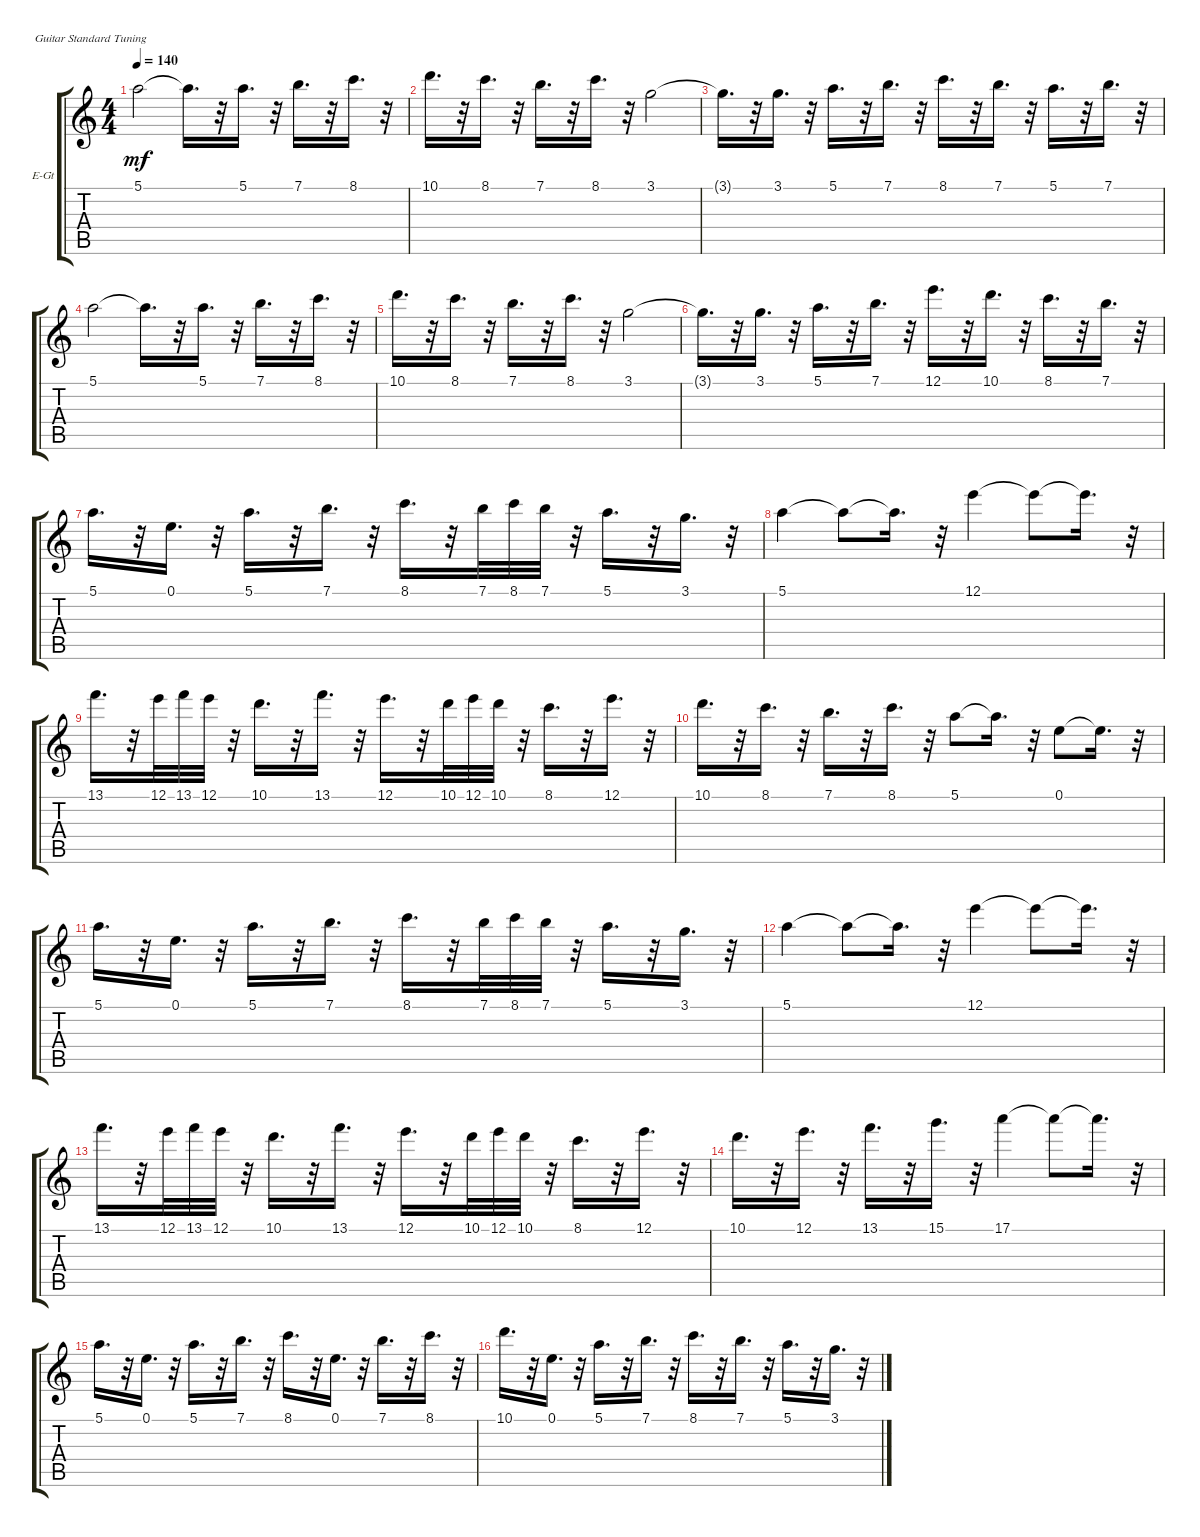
\bracketExtendMode groupsimilarinstruments
\firstSystemTrackNameOrientation horizontal
\otherSystemsTrackNameOrientation horizontal
\track ("" "E-Gt") {instrument electricguitarclean}
\staff {score tabs}
\tuning (E4 B3 G3 D3 A2 E2)
\ts (4 4)
\tempo 140
\clef g2
\ks c
5.1.2{dy mf} 5.1{t}.16{d} r.32 5.1.16{d} r.32 7.1.16{d} r.32 8.1.16{d} r.32 |
10.1.16{d} r.32 8.1.16{d} r.32 7.1.16{d} r.32 8.1.16{d} r.32 3.1.2 |
3.1{t}.16{d} r.32 3.1.16{d} r.32 5.1.16{d} r.32 7.1.16{d} r.32 8.1.16{d} r.32 7.1.16{d} r.32 5.1.16{d} r.32 7.1.16{d} r.32 |
5.1.2 5.1{t}.16{d} r.32 5.1.16{d} r.32 7.1.16{d} r.32 8.1.16{d} r.32 |
10.1.16{d} r.32 8.1.16{d} r.32 7.1.16{d} r.32 8.1.16{d} r.32 3.1.2 |
3.1{t}.16{d} r.32 3.1.16{d} r.32 5.1.16{d} r.32 7.1.16{d} r.32 12.1.16{d} r.32 10.1.16{d} r.32 8.1.16{d} r.32 7.1.16{d} r.32 |
5.1.16{d} r.32 0.1.16{d} r.32 5.1.16{d} r.32 7.1.16{d} r.32 8.1.16{d} r.32 7.1.32 8.1.32 7.1.32 r.32 5.1.16{d} r.32 3.1.16{d} r.32 |
5.1.4 5.1{t}.8 5.1{t}.16{d} r.32 12.1.4 12.1{t}.8 12.1{t}.16{d} r.32 |
13.1.16{d} r.32 12.1.32 13.1.32 12.1.32 r.32 10.1.16{d} r.32 13.1.16{d} r.32 12.1.16{d} r.32 10.1.32 12.1.32 10.1.32 r.32 8.1.16{d} r.32 12.1.16{d} r.32 |
10.1.16{d} r.32 8.1.16{d} r.32 7.1.16{d} r.32 8.1.16{d} r.32 5.1.8 5.1{t}.16{d} r.32 0.1.8 0.1{t}.16{d} r.32 |
5.1.16{d} r.32 0.1.16{d} r.32 5.1.16{d} r.32 7.1.16{d} r.32 8.1.16{d} r.32 7.1.32 8.1.32 7.1.32 r.32 5.1.16{d} r.32 3.1.16{d} r.32 |
5.1.4 5.1{t}.8 5.1{t}.16{d} r.32 12.1.4 12.1{t}.8 12.1{t}.16{d} r.32 |
13.1.16{d} r.32 12.1.32 13.1.32 12.1.32 r.32 10.1.16{d} r.32 13.1.16{d} r.32 12.1.16{d} r.32 10.1.32 12.1.32 10.1.32 r.32 8.1.16{d} r.32 12.1.16{d} r.32 |
10.1.16{d} r.32 12.1.16{d} r.32 13.1.16{d} r.32 15.1.16{d} r.32 17.1.4 17.1{t}.8 17.1{t}.16{d} r.32 |
5.1.16{d} r.32 0.1.16{d} r.32 5.1.16{d} r.32 7.1.16{d} r.32 8.1.16{d} r.32 0.1.16{d} r.32 7.1.16{d} r.32 8.1.16{d} r.32 |
10.1.16{d} r.32 0.1.16{d} r.32 5.1.16{d} r.32 7.1.16{d} r.32 8.1.16{d} r.32 7.1.16{d} r.32 5.1.16{d} r.32 3.1.16{d} r.32
